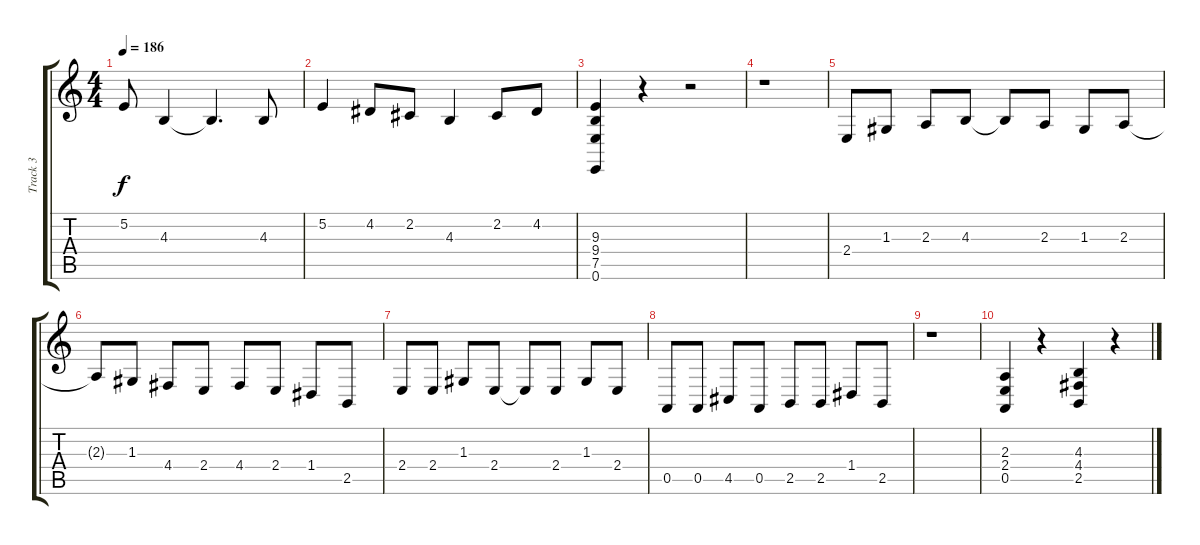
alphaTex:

\track ("Track 3" "Track 3") {instrument tenorsax}
\staff {score tabs}
\tuning (E4 B3 G3 D3 A2 E2) {hide}
\ts (4 4)
\tempo 186
\clef g2
\ks c
5.2.8{dy f} 4.3.4 4.3{t}.4{d} 4.3.8 |
5.2.4 4.2.8 2.2.8 4.3.4 2.2.8 4.2.8 |
(9.3 9.4 7.5 0.6).4 r.4 r.2 |
r.1 |
2.4.8 1.3.8 2.3.8 4.3.8 4.3{t}.8 2.3.8 1.3.8 2.3.8 |
2.3{t}.8 1.3.8 4.4.8 2.4.8 4.4.8 2.4.8 1.4.8 2.5.8 |
2.4.8 2.4.8 1.3.8 2.4.8 2.4{t}.8 2.4.8 1.3.8 2.4.8 |
0.5.8 0.5.8 4.5.8 0.5.8 2.5.8 2.5.8 1.4.8 2.5.8 |
r.1 |
(2.3 2.4 0.5).4 r.4 (4.3 4.4 2.5).4 r.4
